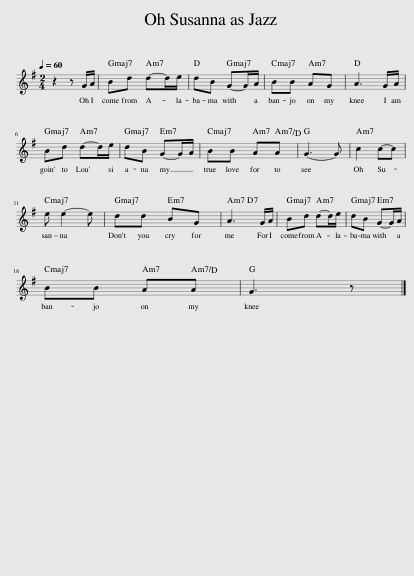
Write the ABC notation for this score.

X:1
L:1/8
Q:1/4=60
M:2/4
I:linebreak $
K:G
V:1 treble
V:1
 z2 z G/A/ | Bd d-d/e/ | dB G-G/A/ | BB AG | A3 G/A/ |$ %5
 Bd d-d/e/ | dB G-G/A/ | BB AA | G3- G | c2 c-c |$ %10
 e e2- e | dd BG | A3 G/A/ | Bd d-d/e/ | dB G-G/A/ |$ %15
 BB AA | G3 z |] %17
